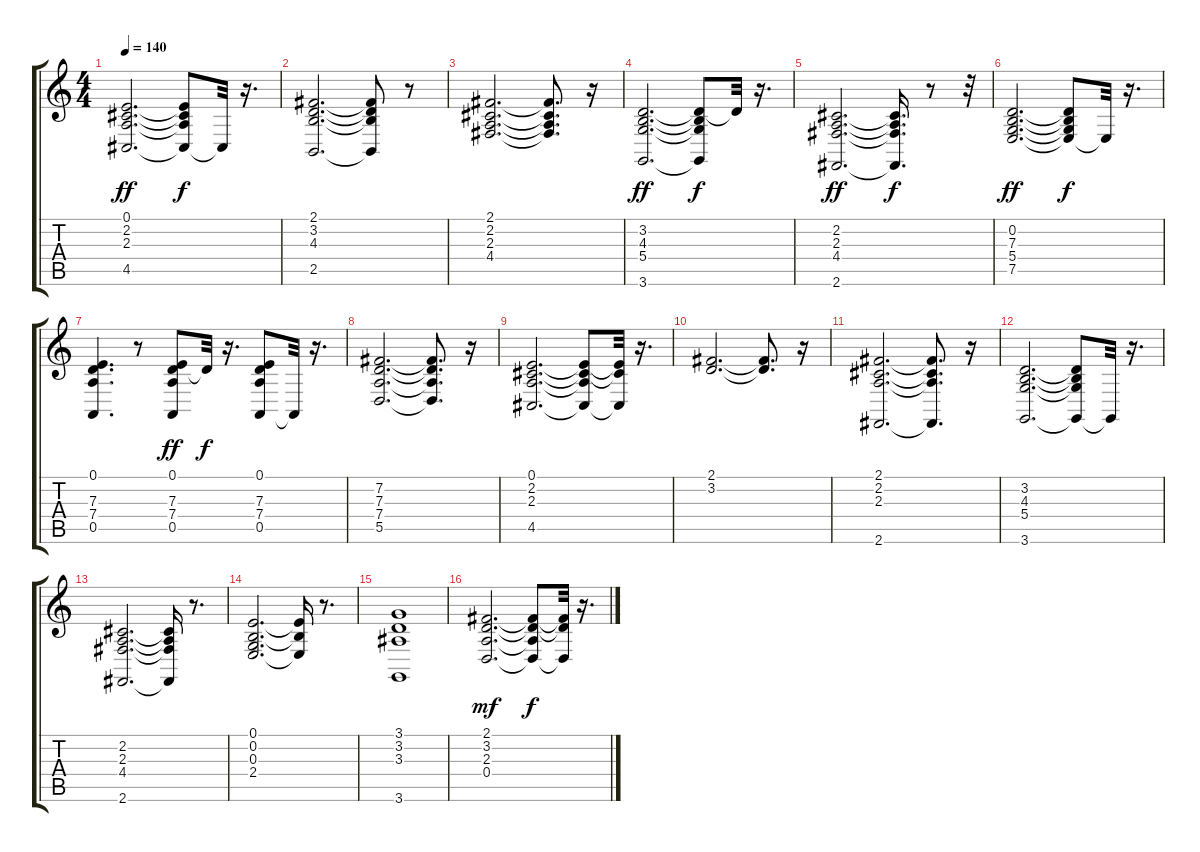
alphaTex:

\track "" {instrument electricpiano2}
\staff {score tabs}
\tuning (E4 B3 G3 D3 A2 E2) {hide}
\ts (4 4)
\tempo 140
\clef g2
\ks c
(0.1 2.2 2.3 4.5).2{d dy ff} (0.1{t} 2.2{t} 2.3{t} 4.5{t}).8{dy f} 4.5{t}.32 r.16{d} |
(2.1 3.2 4.3 2.5).2{d} (2.1{t} 3.2{t} 4.3{t} 2.5{t}).8 r.8 |
(2.1 2.2 2.3 4.4).2{d} (2.1{t} 2.2{t} 2.3{t} 4.4{t}).8{d} r.16 |
(3.2 4.3 5.4 3.6).2{d dy ff} (3.2{t} 4.3{t} 5.4{t} 3.6{t}).8{dy f} 3.2{t}.32 r.16{d} |
(2.2 2.3 4.4 2.6).2{d dy ff} (2.2{t} 2.3{t} 4.4{t} 2.6{t}).16{d dy f} r.8 r.32 |
(0.2 7.3 5.4 7.5).2{d dy ff} (0.2{t} 7.3{t} 5.4{t} 7.5{t}).8{dy f} 7.5{t}.32 r.16{d} |
(0.1 7.3 7.4 0.5).4{d} r.8 (0.1 7.3 7.4 0.5).8{dy ff} 7.3{t}.32{dy f} r.16{d} (0.1 7.3 7.4 0.5).8 0.5{t}.32 r.16{d} |
(7.2 7.3 7.4 5.5).2{d} (7.2{t} 7.3{t} 7.4{t} 5.5{t}).8{d} r.16 |
(0.1 2.2 2.3 4.5).2{d} (0.1{t} 2.2{t} 2.3{t} 4.5{t}).8 (0.1{t} 2.2{t} 4.5{t}).32 r.16{d} |
(2.1 3.2).2{d} (2.1{t} 3.2{t}).8{d} r.16 |
(2.1 2.2 2.3 2.6).2{d} (2.1{t} 2.2{t} 2.3{t} 2.6{t}).8{d} r.16 |
(3.2 4.3 5.4 3.6).2{d} (3.2{t} 4.3{t} 5.4{t} 3.6{t}).8 3.6{t}.32 r.16{d} |
(2.2 2.3 4.4 2.6).2{d} (2.2{t} 2.3{t} 4.4{t} 2.6{t}).16 r.8{d} |
(0.1 0.2 0.3 2.4).2{d} (0.1{t} 0.2{t} 2.4{t}).16 r.8{d} |
(3.1 3.2 3.3 3.6).1 |
(2.1 3.2 2.3 0.4).2{d dy mf} (2.1{t} 3.2{t} 2.3{t} 0.4{t}).8{dy f} (2.1{t} 3.2{t} 0.4{t}).32 r.16{d}
